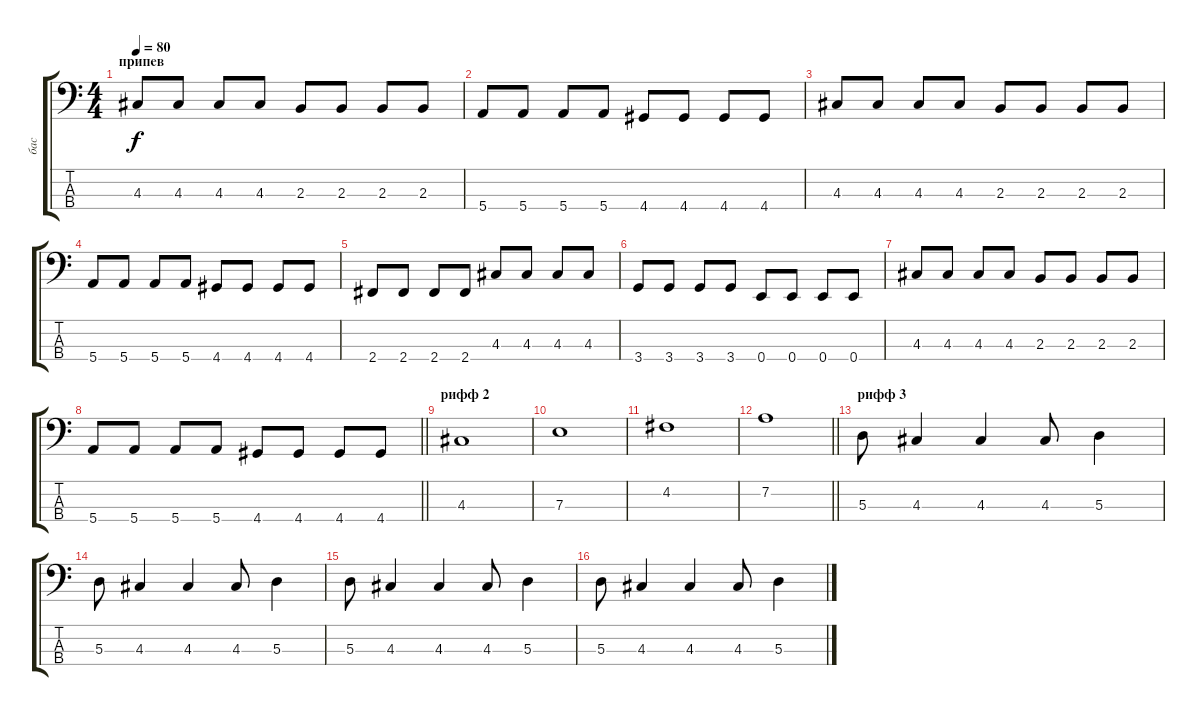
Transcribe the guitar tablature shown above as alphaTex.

\track ("бас" "бас") {instrument electricbassfinger}
\staff {score tabs}
\tuning (G2 D2 A1 E1) {hide}
\ts (4 4)
\section ("" "припев")
\tempo 80
\clef f4
\ks c
4.3.8{dy f} 4.3.8 4.3.8 4.3.8 2.3.8 2.3.8 2.3.8 2.3.8 |
5.4.8 5.4.8 5.4.8 5.4.8 4.4.8 4.4.8 4.4.8 4.4.8 |
4.3.8 4.3.8 4.3.8 4.3.8 2.3.8 2.3.8 2.3.8 2.3.8 |
5.4.8 5.4.8 5.4.8 5.4.8 4.4.8 4.4.8 4.4.8 4.4.8 |
2.4.8 2.4.8 2.4.8 2.4.8 4.3.8 4.3.8 4.3.8 4.3.8 |
3.4.8 3.4.8 3.4.8 3.4.8 0.4.8 0.4.8 0.4.8 0.4.8 |
4.3.8 4.3.8 4.3.8 4.3.8 2.3.8 2.3.8 2.3.8 2.3.8 |
\barLineRight lightlight
5.4.8 5.4.8 5.4.8 5.4.8 4.4.8 4.4.8 4.4.8 4.4.8 |
\section ("" "рифф 2")
4.3.1 |
7.3.1 |
4.2.1 |
\barLineRight lightlight
7.2.1 |
\section ("" "рифф 3")
5.3.8 4.3.4 4.3.4 4.3.8 5.3.4 |
5.3.8 4.3.4 4.3.4 4.3.8 5.3.4 |
5.3.8 4.3.4 4.3.4 4.3.8 5.3.4 |
5.3.8 4.3.4 4.3.4 4.3.8 5.3.4
